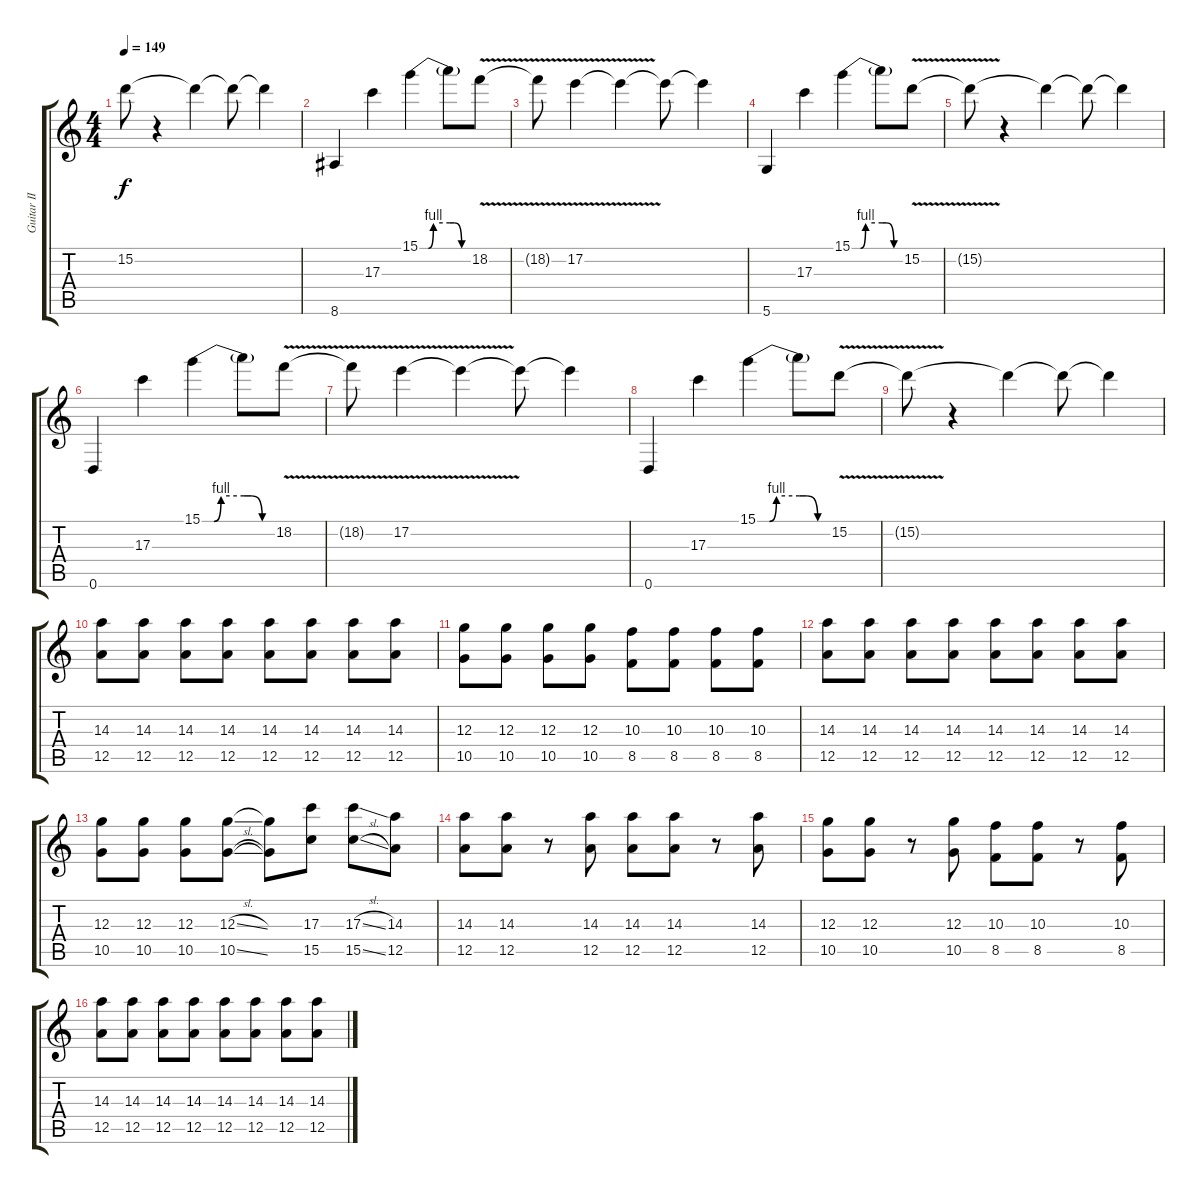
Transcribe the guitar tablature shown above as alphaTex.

\track ("Guitar II" "Guitar II") {instrument distortionguitar}
\staff {score tabs}
\tuning (E4 B3 G3 D3 A2 D2) {hide}
\ts (4 4)
\tempo 149
\clef g2
\ks c
15.2{t}.8{dy f} r.4 15.2{t}.4 15.2{t}.8 15.2{t}.4 |
8.6.4 17.3.4 15.1{be (custom 0 0 15 0 17 0 27 4 60 4)}.4 15.1{be (custom 0 4 15 4 39 0 58 0 60 0) t}.8 18.2{v}.8 |
18.2{t}.8 17.2{v}.4 17.2{t}.4 17.2{t}.8 17.2{t}.4 |
5.6.4 17.3.4 15.1{be (custom 0 0 15 0 17 0 27 4 60 4)}.4 15.1{be (custom 0 4 15 4 39 0 58 0 60 0) t}.8 15.2{v}.8 |
15.2{t}.8 r.4 15.2{t}.4 15.2{t}.8 15.2{t}.4 |
0.6.4 17.3.4 15.1{be (custom 0 0 15 0 17 0 27 4 60 4)}.4 15.1{be (custom 0 4 15 4 39 0 58 0 60 0) t}.8 18.2{v}.8 |
18.2{t}.8 17.2{v}.4 17.2{t}.4 17.2{t}.8 17.2{t}.4 |
0.6.4 17.3.4 15.1{be (custom 0 0 15 0 17 0 27 4 60 4)}.4 15.1{be (custom 0 4 15 4 39 0 58 0 60 0) t}.8 15.2{v}.8 |
15.2{t}.8 r.4 15.2{t}.4 15.2{t}.8 15.2{t}.4 |
(14.3 12.5).8 (14.3 12.5).8 (14.3 12.5).8 (14.3 12.5).8 (14.3 12.5).8 (14.3 12.5).8 (14.3 12.5).8 (14.3 12.5).8 |
(12.3 10.5).8 (12.3 10.5).8 (12.3 10.5).8 (12.3 10.5).8 (10.3 8.5).8 (10.3 8.5).8 (10.3 8.5).8 (10.3 8.5).8 |
(14.3 12.5).8 (14.3 12.5).8 (14.3 12.5).8 (14.3 12.5).8 (14.3 12.5).8 (14.3 12.5).8 (14.3 12.5).8 (14.3 12.5).8 |
(12.3 10.5).8 (12.3 10.5).8 (12.3 10.5).8 (12.3{sl} 10.5{sl}).8 (12.3{t} 10.5{t}).8 (17.3 15.5).8 (17.3{sl} 15.5{sl}).8 (14.3 12.5).8 |
(14.3 12.5).8 (14.3 12.5).8 r.8 (14.3 12.5).8 (14.3 12.5).8 (14.3 12.5).8 r.8 (14.3 12.5).8 |
(12.3 10.5).8 (12.3 10.5).8 r.8 (12.3 10.5).8 (10.3 8.5).8 (10.3 8.5).8 r.8 (10.3 8.5).8 |
(14.3 12.5).8 (14.3 12.5).8 (14.3 12.5).8 (14.3 12.5).8 (14.3 12.5).8 (14.3 12.5).8 (14.3 12.5).8 (14.3 12.5).8
